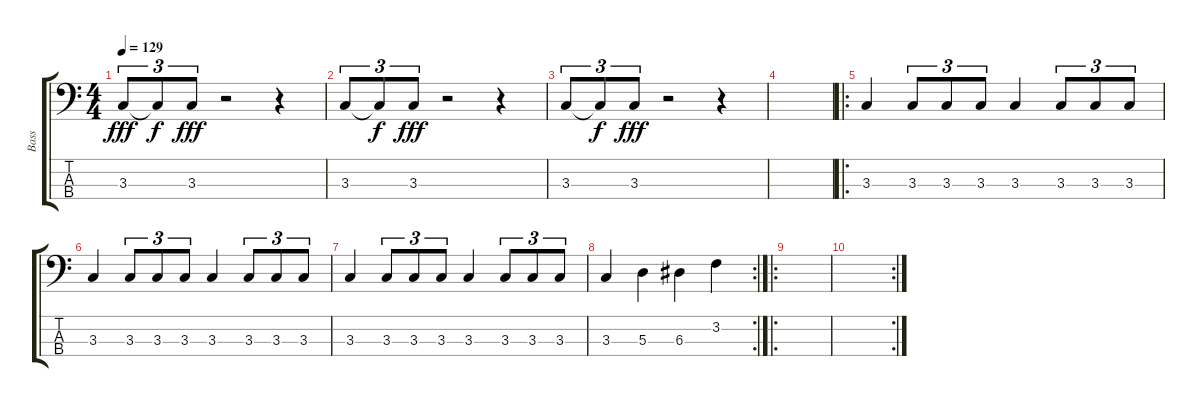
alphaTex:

\track ("Bass" "Bass") {instrument distortionguitar}
\staff {score tabs}
\tuning (G2 D2 A1 E1) {hide}
\ts (4 4)
\tempo 129
\clef f4
\ks c
3.3.8{tu (3 2) dy fff instrument distortionguitar} 3.3{t}.8{tu (3 2) dy f} 3.3.8{tu (3 2) dy fff} r.2 r.4 |
3.3.8{tu (3 2)} 3.3{t}.8{tu (3 2) dy f} 3.3.8{tu (3 2) dy fff} r.2 r.4 |
3.3.8{tu (3 2)} 3.3{t}.8{tu (3 2) dy f} 3.3.8{tu (3 2) dy fff} r.2 r.4 |
|
\ro
3.3.4 3.3.8{tu (3 2)} 3.3.8{tu (3 2)} 3.3.8{tu (3 2)} 3.3.4 3.3.8{tu (3 2)} 3.3.8{tu (3 2)} 3.3.8{tu (3 2)} |
3.3.4 3.3.8{tu (3 2)} 3.3.8{tu (3 2)} 3.3.8{tu (3 2)} 3.3.4 3.3.8{tu (3 2)} 3.3.8{tu (3 2)} 3.3.8{tu (3 2)} |
3.3.4 3.3.8{tu (3 2)} 3.3.8{tu (3 2)} 3.3.8{tu (3 2)} 3.3.4 3.3.8{tu (3 2)} 3.3.8{tu (3 2)} 3.3.8{tu (3 2)} |
\rc 2
3.3.4 5.3.4 6.3.4 3.2.4 |
\ro
|
\rc 2
